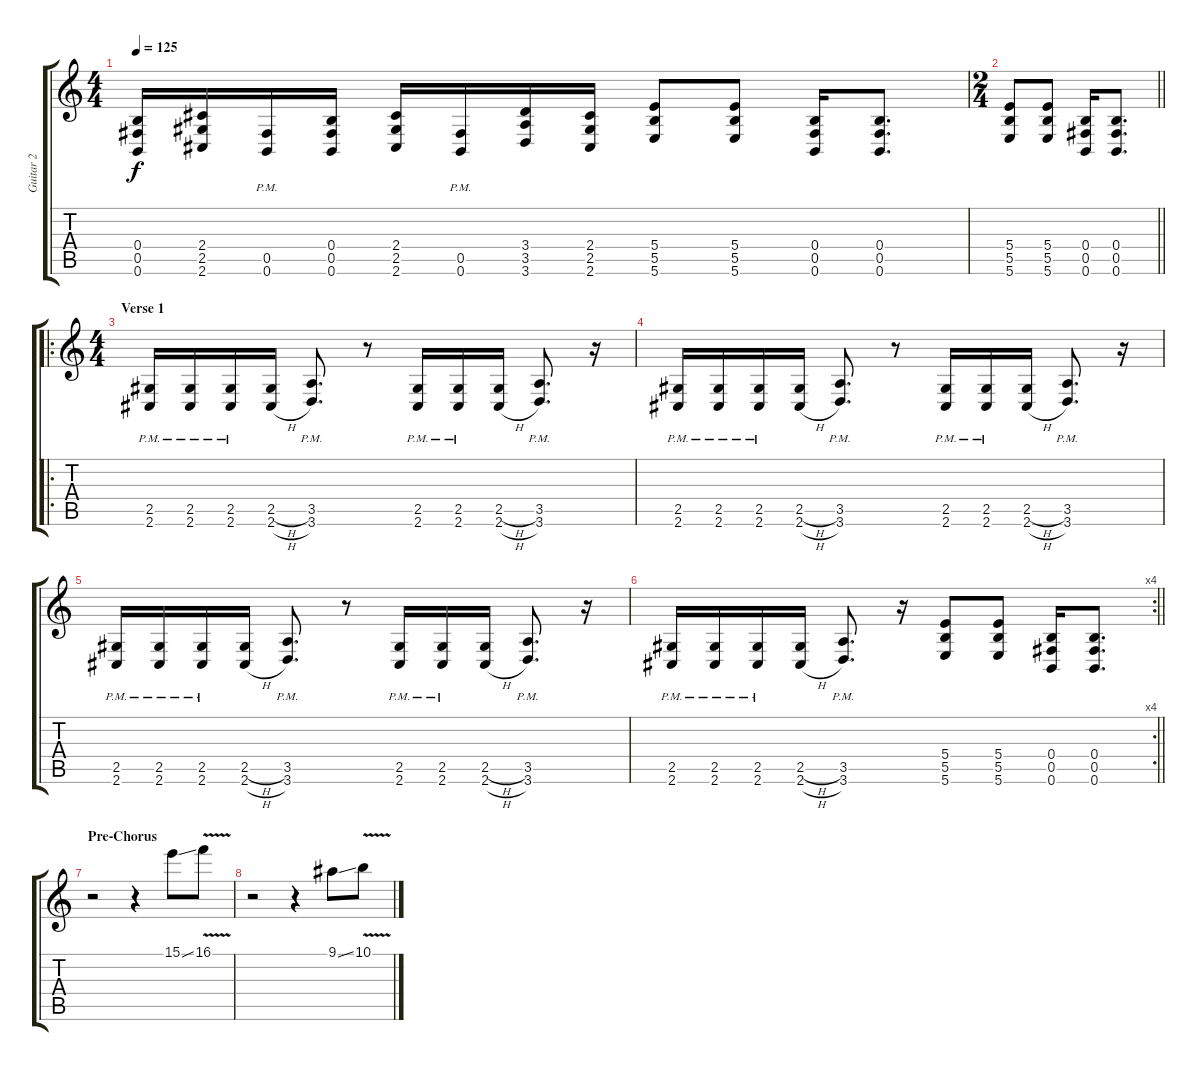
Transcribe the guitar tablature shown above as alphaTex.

\track ("Guitar 2" "Guitar 2") {instrument distortionguitar}
\staff {score tabs}
\tuning (Db4 Ab3 E3 B2 Gb2 B1) {hide}
\ts (4 4)
\tempo 125
\clef g2
\ks c
(0.4 0.5 0.6).16{dy f} (2.4 2.5 2.6).16 (0.5{pm} 0.6{pm}).16 (0.4 0.5 0.6).16 (2.4 2.5 2.6).16 (0.5{pm} 0.6{pm}).16 (3.4 3.5 3.6).16 (2.4 2.5 2.6).16 (5.4 5.5 5.6).8 (5.4 5.5 5.6).8 (0.4 0.5 0.6).16 (0.4 0.5 0.6).8{d} |
\ts (2 4)
\barLineRight lightlight
(5.4 5.5 5.6).8 (5.4 5.5 5.6).8 (0.4 0.5 0.6).16 (0.4 0.5 0.6).8{d} |
\ro
\ts (4 4)
\section ("" "Verse 1")
(2.5{pm} 2.6{pm}).16 (2.5{pm} 2.6{pm}).16 (2.5{pm} 2.6{pm}).16 (2.5{h} 2.6{h}).16 (3.5{pm} 3.6{pm}).8{d} r.8 (2.5{pm} 2.6{pm}).16 (2.5{pm} 2.6{pm}).16 (2.5{h} 2.6{h}).16 (3.5{pm} 3.6{pm}).8{d} r.16 |
(2.5{pm} 2.6{pm}).16 (2.5{pm} 2.6{pm}).16 (2.5{pm} 2.6{pm}).16 (2.5{h} 2.6{h}).16 (3.5{pm} 3.6{pm}).8{d} r.8 (2.5{pm} 2.6{pm}).16 (2.5{pm} 2.6{pm}).16 (2.5{h} 2.6{h}).16 (3.5{pm} 3.6{pm}).8{d} r.16 |
(2.5{pm} 2.6{pm}).16 (2.5{pm} 2.6{pm}).16 (2.5{pm} 2.6{pm}).16 (2.5{h} 2.6{h}).16 (3.5{pm} 3.6{pm}).8{d} r.8 (2.5{pm} 2.6{pm}).16 (2.5{pm} 2.6{pm}).16 (2.5{h} 2.6{h}).16 (3.5{pm} 3.6{pm}).8{d} r.16 |
\rc 4
\barLineRight lightlight
(2.5{pm} 2.6{pm}).16 (2.5{pm} 2.6{pm}).16 (2.5{pm} 2.6{pm}).16 (2.5{h} 2.6{h}).16 (3.5{pm} 3.6{pm}).8{d} r.16 (5.4 5.5 5.6).8 (5.4 5.5 5.6).8 (0.4 0.5 0.6).16 (0.4 0.5 0.6).8{d} |
\section ("" "Pre-Chorus")
r.2 r.4 15.1{ss}.8 16.1{v}.8 |
r.2 r.4 9.1{ss}.8 10.1{v}.8
